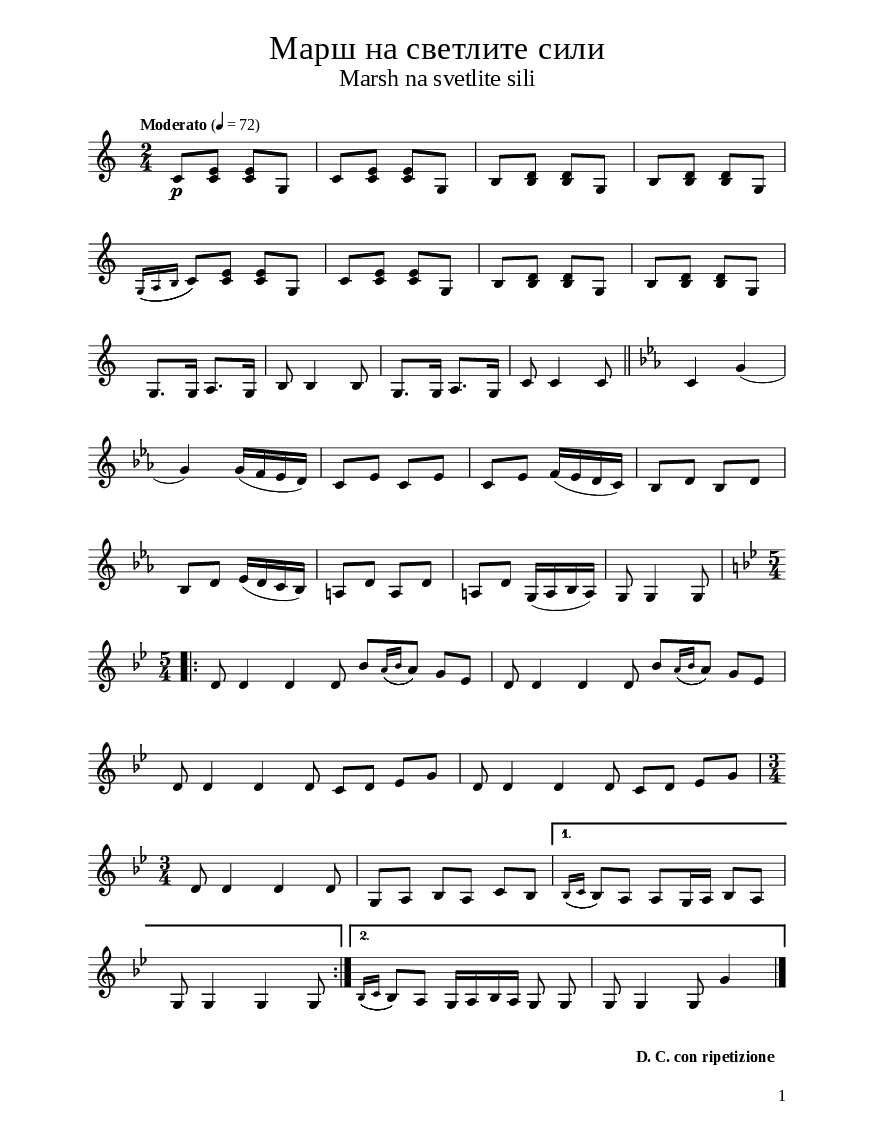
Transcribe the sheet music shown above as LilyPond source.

\version "2.22.1"

% include paper part and global functions
\include "include/globals.ily"
\bookpart {
  \paper {
    % the system system spacing is custom here so do not include bookpart-paper.ily
    print-all-headers = ##t
    print-page-number = ##t
    print-first-page-number = ##t

    % put page numbers on the bottom
    oddHeaderMarkup = \markup ""
    evenHeaderMarkup = \markup ""
    oddFooterMarkup = \markup
    \fill-line {
      ""
      \on-the-fly #print-page-number-check-first \fromproperty #'page:page-number-string
    }
    evenFooterMarkup = \markup
    \fill-line {
      \on-the-fly #print-page-number-check-first \fromproperty #'page:page-number-string
      ""
    }

    left-margin = 1.5\cm
    right-margin = 1.5\cm
    top-margin = 1.6\cm
    bottom-margin = 1.2\cm
    ragged-bottom = ##t % do not spread the staves to fill the whole vertical space

    % change distance between staves
    system-system-spacing =
    #'((basic-distance . 10)
       (minimum-distance . 6)
       (padding . 1)
       (stretchability . 10))
  }

  \header {
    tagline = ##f
  }

  \score {
    \include "include/score-layout.ily"
    \new Voice \absolute {
      \clef treble
      \key c \major
      \time 2/4
      \tempoFunc "Moderato" 4 "72"
      \autoBeamOff
      c'8 \p [<e'
      c'>8]   <e'
      c'>8  [g8] | % 2
      c'8  [<e'
      c'>8]  <e'
      c'>8  [g8] | % 3
      b8  [<d'
      b>8]   <d'
      b>8 [g8] | % 4
      b8  [<d'
      b>8] <d'
      b>8 [g8] \break | % 5
      \acciaccatura { g16 [( a16 b16 ]} c'8 ) [<e'
      c'>8] <e'
      c'>8 [g8] | % 6
      c'8 [<e'
      c'>8]  <e'
      c'>8  [g8] | % 7
      b8 [<d'
      b>8] <d'
      b>8 [g8] | % 8
      b8 [ <d'
      b>8] <d'
      b>8 [g8] \break | % 9
      g8. [g16] a8. [g16] |
      b8 b4 b8 | % 11
      g8. [g16] a8. [g16] | % 12
      c'8 c'4 c'8 \bar "||"
      \key es \major c'4 g'4 ( \break | % 14
      g'4 ) g'16 [( f'16 es'16 d'16 )] | % 15
      c'8 [es'8] c'8 [es'8] | % 16
      c'8 [es'8] f'16 [( es'16 d'16 c'16 )] | % 17
      bes8 [d'8] bes8 [d'8] \break | % 18
      bes8 [d'8] es'16 ([ d'16 c'16 bes16 ]) | % 19
      a8 [d'8] a8 [d'8] |
      a8 [d'8] g16 ([ a16 bes16 a16 ]) | % 21
      g8 g4 g8 \bar "||"
      \break | % 22
      \key bes \major \time 5/4
      \bar ".|:" \repeat volta 2 {
        d'8 d'4 d'4 d'8 bes'8[ \acciaccatura { a'16 ( [bes'16] } a'8] ) g'8
        [es'8] | % 23
        d'8 d'4 d'4 d'8 bes'8[ \acciaccatura { a'16 ( [bes'16] } a'8] ) g'8
        [es'8] \break | % 24
        d'8 d'4 d'4 d'8 c'8 [d'8] es'8 [g'8] | % 25
        d'8 d'4 d'4 d'8 c'8 [d'8] es'8 [g'8] \break | % 26
        \time 3/4  d'8 d'4 d'4 d'8 | % 27
        g8 [a8] bes8 [a8] c'8 [bes8] |  % 28
      }
      \alternative {
        {
          \acciaccatura { bes16 ( [c'16] } bes8 ) [a8] a8 [g16 a16] bes8 [a8]
          \break | % 29
          g8 g4 g4 g8     |
        }
        {
          \acciaccatura { bes16 ( [c'16] } bes8 ) [a8] g16 [a16 bes16 a16] g8 g8 | % 31
          g8 g4 g8 g'4 \bar "|."
        }
      }
    }

    \addlyrics {}
    \addlyrics {}

    \header {
      title = \titleFunc "Марш на светлите сили" "Marsh na svetlite sili"
    }

    \midi{}

  } % score

  \markup \dc-one "D. C. con ripetizione"
  % include foreign translation(s) of the song
  %\include "lyrics_de/000_empty_template_lyrics_de.ly"

} % bookpart

% Più mosso
%
